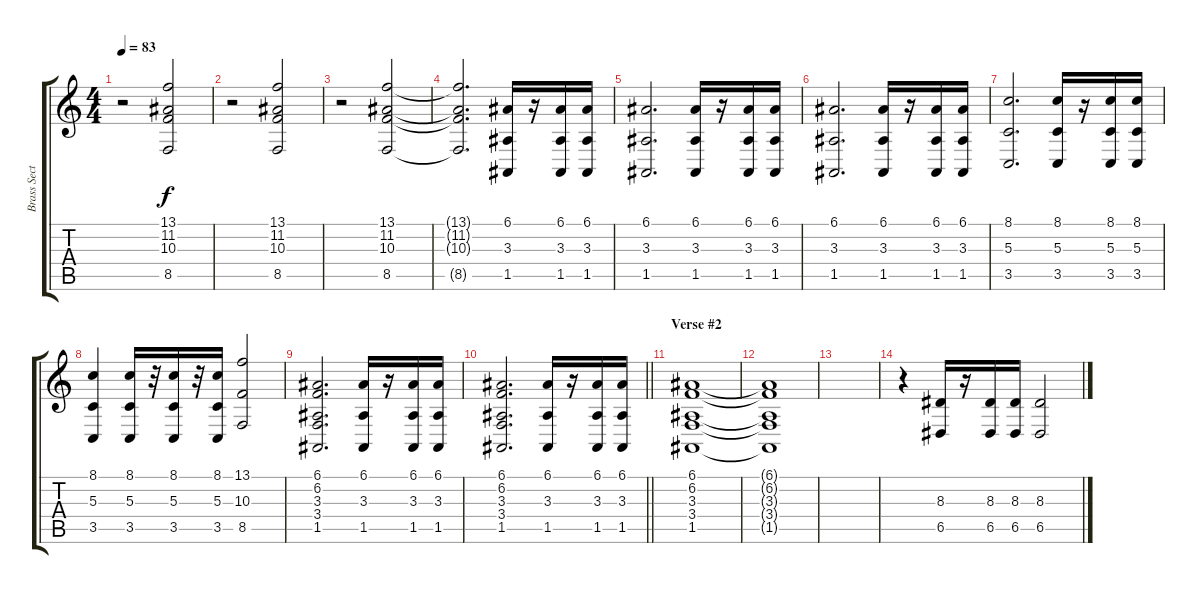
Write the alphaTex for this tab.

\track ("Brass Section" "Brass Sect") {instrument brasssection}
\staff {score tabs}
\tuning (E4 B3 G3 D3 A2 E2) {hide}
\ts (4 4)
\tempo 83
\clef g2
\ks c
r.2{dy f} (13.1 11.2 10.3 8.5).2 |
r.2 (13.1 11.2 10.3 8.5).2 |
r.2 (13.1 11.2 10.3 8.5).2 |
(13.1{t} 11.2{t} 10.3{t} 8.5{t}).2{d} (6.1 3.3 1.5).16 r.16 (6.1 3.3 1.5).16 (6.1 3.3 1.5).16 |
(6.1 3.3 1.5).2{d} (6.1 3.3 1.5).16 r.16 (6.1 3.3 1.5).16 (6.1 3.3 1.5).16 |
(6.1 3.3 1.5).2{d} (6.1 3.3 1.5).16 r.16 (6.1 3.3 1.5).16 (6.1 3.3 1.5).16 |
(8.1 5.3 3.5).2{d} (8.1 5.3 3.5).16 r.16 (8.1 5.3 3.5).16 (8.1 5.3 3.5).16 |
(8.1 5.3 3.5).4 (8.1 5.3 3.5).16 r.32 (8.1 5.3 3.5).16 r.32 (8.1 5.3 3.5).16 (13.1 10.3 8.5).2 |
(6.1 6.2 3.3 3.4 1.5).2{d} (6.1 3.3 1.5).16 r.16 (6.1 3.3 1.5).16 (6.1 3.3 1.5).16 |
\barLineRight lightlight
(6.1 6.2 3.3 3.4 1.5).2{d} (6.1 3.3 1.5).16 r.16 (6.1 3.3 1.5).16 (6.1 3.3 1.5).16 |
\section ("" "Verse #2")
(6.1 6.2 3.3 3.4 1.5).1{volume 0} |
(6.1{t} 6.2{t} 3.3{t} 3.4{t} 1.5{t}).1 |
|
r.4{volume 10} (8.3 6.5).16 r.16 (8.3 6.5).16 (8.3 6.5).16 (8.3 6.5).2
